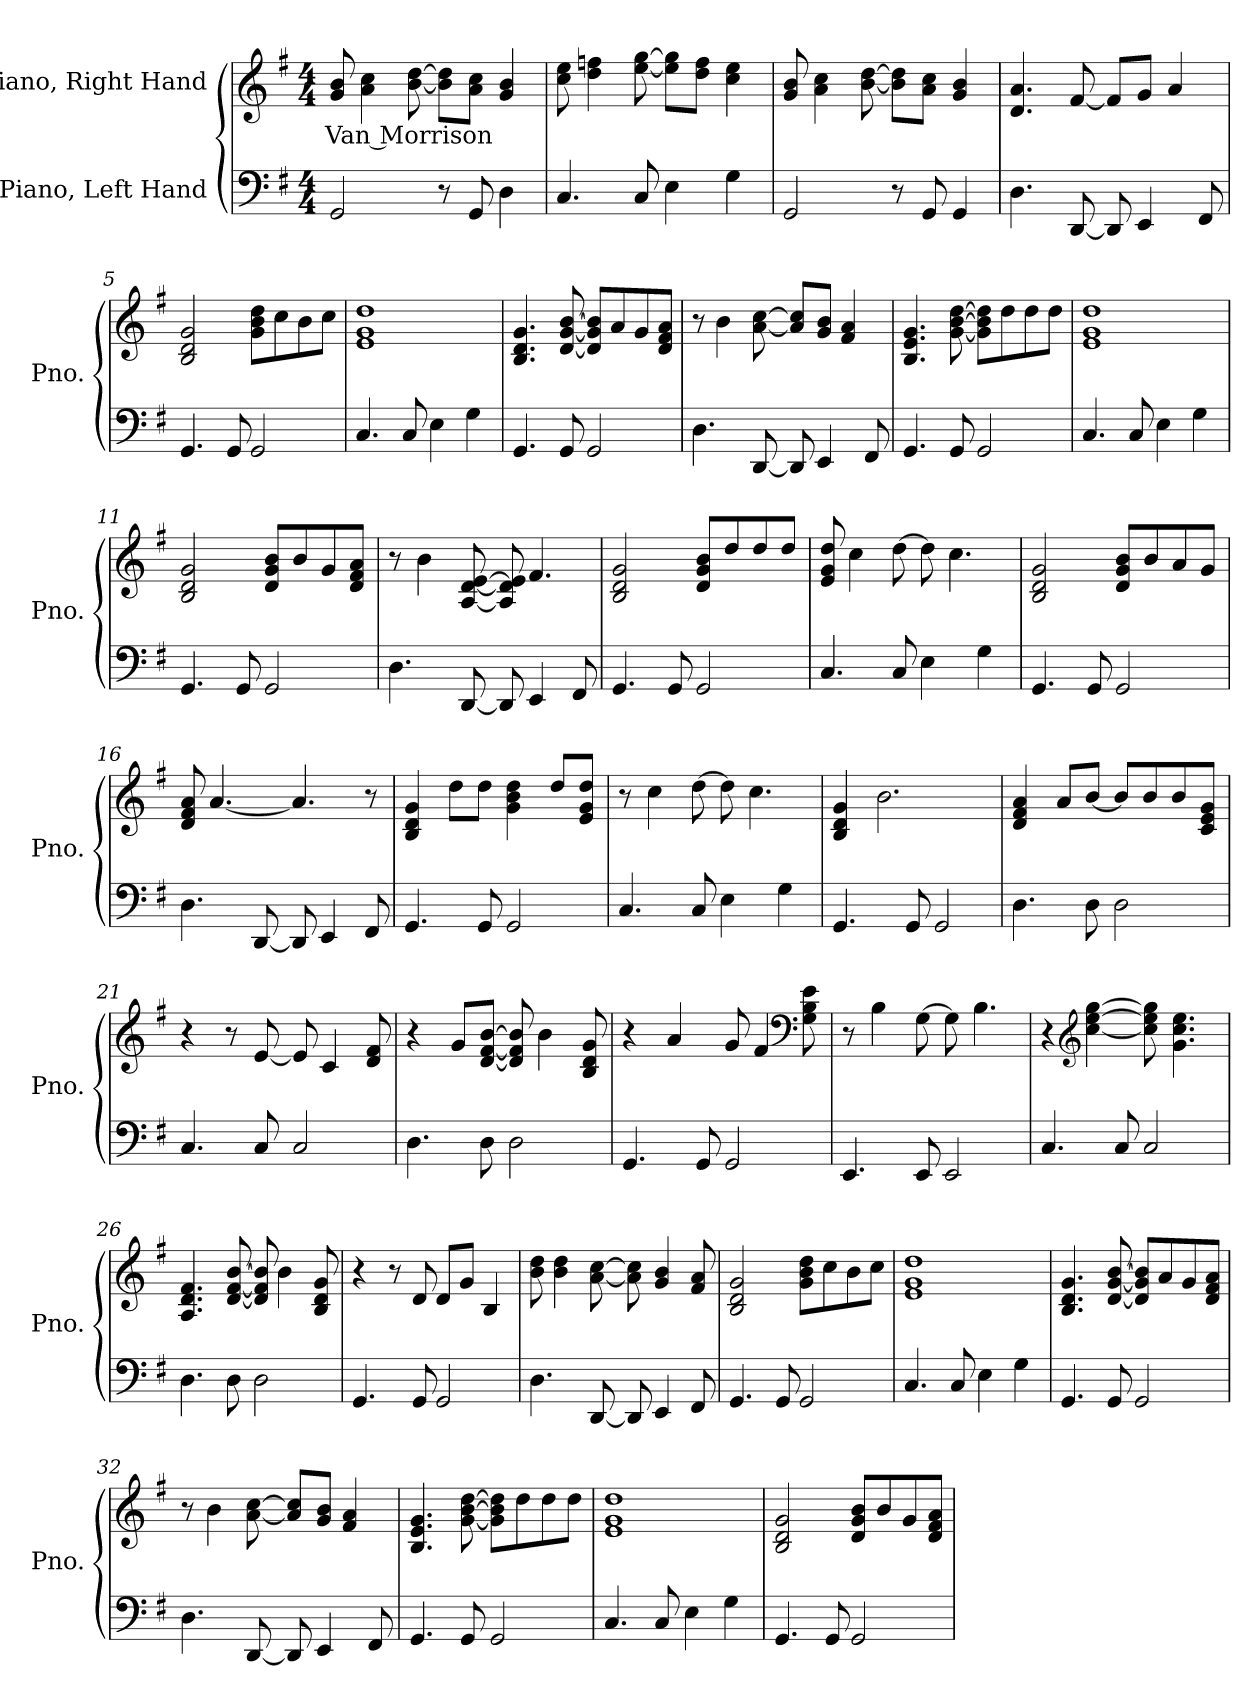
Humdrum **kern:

**kern	**kern	**text
*part2	*part1	*part1
*staff2	*staff1	*staff1
*I"Piano, Left Hand	*I"Piano, Right Hand	*
*I'Pno.	*I'Pno.	*
*clefF4	*clefG2	*
*k[f#]	*k[f#]	*
*M4/4	*M4/4	*
*MM120	*MM120	*
=1	=1	=1
!	!	!LO:LY:b
2GG/	8g/ 8b/	Van Morrison
.	4a\ 4cc\	.
.	[8b\ [8dd\	.
8r	8b\] 8dd\]L	.
8GG/	8a\ 8cc\J	.
4D\	4g/ 4b/	.
=2	=2	=2
4.C/	8cc\ 8ee\	.
.	4dd\ 4ffn\	.
8C/	[8ee\ [8gg\	.
4E\	8ee\] 8gg\]L	.
.	8dd\ 8ff\J	.
4G\	4cc\ 4ee\	.
=3	=3	=3
2GG/	8g/ 8b/	.
.	4a\ 4cc\	.
.	[8b\ [8dd\	.
8r	8b\] 8dd\]L	.
8GG/	8a\ 8cc\J	.
4GG/	4g/ 4b/	.
!!LO:LB:g=z
=4	=4	=4
4.D\	4.d/ 4.a/	.
[8DD/	[8f#/	.
8DD/]	8f#/L]	.
4EE/	8g/J	.
.	4a/	.
8FF#/	.	.
=5	=5	=5
4.GG/	2B/ 2d/ 2g/	.
8GG/	.	.
2GG/	8g\ 8b\ 8dd\L	.
.	8cc\	.
.	8b\	.
.	8cc\J	.
=6	=6	=6
4.C/	1e 1g 1dd	.
8C/	.	.
4E\	.	.
4G\	.	.
=7	=7	=7
4.GG/	4.B/ 4.d/ 4.g/	.
8GG/	[8d/ [8g/ [8b/	.
2GG/	8d/] 8g/] 8b/]L	.
.	8a/	.
.	8g/	.
.	8d/ 8f#/ 8a/J	.
=8	=8	=8
4.D\	8r	.
.	4b\	.
[8DD/	[8a\ [8cc\	.
8DD/]	8a/] 8cc/]L	.
4EE/	8g/ 8b/J	.
.	4f#/ 4a/	.
8FF#/	.	.
!!LO:LB:g=z
=9	=9	=9
4.GG/	4.B/ 4.e/ 4.g/	.
8GG/	[8g\ [8b\ [8dd\	.
2GG/	8g\] 8b\] 8dd\]L	.
.	8dd\	.
.	8dd\	.
.	8dd\J	.
=10	=10	=10
4.C/	1e 1g 1dd	.
8C/	.	.
4E\	.	.
4G\	.	.
=11	=11	=11
4.GG/	2B/ 2d/ 2g/	.
8GG/	.	.
2GG/	8d/ 8g/ 8b/L	.
.	8b/	.
.	8g/	.
.	8d/ 8f#/ 8a/J	.
=12	=12	=12
4.D\	8r	.
.	4b\	.
[8DD/	[8A/ [8d/ [8e/	.
8DD/]	8A/] 8d/] 8e/]	.
4EE/	4.f#/	.
8FF#/	.	.
=13	=13	=13
4.GG/	2B/ 2d/ 2g/	.
8GG/	.	.
2GG/	8d/ 8g/ 8b/L	.
.	8dd/	.
.	8dd/	.
.	8dd/J	.
!!LO:LB:g=z
=14	=14	=14
4.C/	8e/ 8g/ 8dd/	.
.	4cc\	.
8C/	[8dd\	.
4E\	8dd\]	.
.	4.cc\	.
4G\	.	.
=15	=15	=15
4.GG/	2B/ 2d/ 2g/	.
8GG/	.	.
2GG/	8d/ 8g/ 8b/L	.
.	8b/	.
.	8a/	.
.	8g/J	.
=16	=16	=16
4.D\	8d/ 8f#/ 8a/	.
.	[4.a/	.
[8DD/	.	.
8DD/]	4.a/]	.
4EE/	.	.
8FF#/	8r	.
=17	=17	=17
4.GG/	4B/ 4d/ 4g/	.
.	8dd\L	.
8GG/	8dd\J	.
2GG/	4g\ 4b\ 4dd\	.
.	8dd/L	.
.	8e/ 8g/ 8dd/J	.
=18	=18	=18
4.C/	8r	.
.	4cc\	.
8C/	[8dd\	.
4E\	8dd\]	.
.	4.cc\	.
4G\	.	.
=19	=19	=19
4.GG/	4B/ 4d/ 4g/	.
.	2.b\	.
8GG/	.	.
2GG/	.	.
!!LO:LB:g=z
=20	=20	=20
4.D\	4d/ 4f#/ 4a/	.
.	8a/L	.
8D\	[8b/J	.
2D\	8b/L]	.
.	8b/	.
.	8b/	.
.	8c/ 8e/ 8g/J	.
=21	=21	=21
4.C/	4r	.
.	8r	.
8C/	[8e/	.
2C/	8e/]	.
.	4c/	.
.	8d/ 8f#/	.
=22	=22	=22
4.D\	4r	.
.	8g/L	.
8D\	[8d/ [8f#/ [8b/J	.
2D\	8d/] 8f#/] 8b/]	.
.	4b\	.
.	8B/ 8d/ 8g/	.
=23	=23	=23
4.GG/	4r	.
.	4a/	.
8GG/	.	.
2GG/	8g/	.
.	4f#/	.
*	*clefF4	*
.	8G\ 8B\ 8e\	.
=24	=24	=24
4.EE/	8r	.
.	4B\	.
8EE/	[8G\	.
2EE/	8G\]	.
.	4.B\	.
!!LO:LB:g=z
=25	=25	=25
4.C/	4r	.
*	*clefG2	*
.	[4cc\ [4ee\ [4gg\	.
8C/	.	.
2C/	8cc\] 8ee\] 8gg\]	.
.	4.g\ 4.cc\ 4.ee\	.
=26	=26	=26
4.D\	4.A/ 4.d/ 4.f#/	.
8D\	[8d/ [8f#/ [8b/	.
2D\	8d/] 8f#/] 8b/]	.
.	4b\	.
.	8B/ 8d/ 8g/	.
=27	=27	=27
4.GG/	4r	.
.	8r	.
8GG/	8d/	.
2GG/	8d/L	.
.	8g/J	.
.	4B/	.
=28	=28	=28
4.D\	8b\ 8dd\	.
.	4b\ 4dd\	.
[8DD/	[8a\ [8cc\	.
8DD/]	8a\] 8cc\]	.
4EE/	4g/ 4b/	.
8FF#/	8f#/ 8a/	.
=29	=29	=29
4.GG/	2B/ 2d/ 2g/	.
8GG/	.	.
2GG/	8g\ 8b\ 8dd\L	.
.	8cc\	.
.	8b\	.
.	8cc\J	.
!!LO:PB:g=z
=30	=30	=30
4.C/	1e 1g 1dd	.
8C/	.	.
4E\	.	.
4G\	.	.
=31	=31	=31
4.GG/	4.B/ 4.d/ 4.g/	.
8GG/	[8d/ [8g/ [8b/	.
2GG/	8d/] 8g/] 8b/]L	.
.	8a/	.
.	8g/	.
.	8d/ 8f#/ 8a/J	.
=32	=32	=32
4.D\	8r	.
.	4b\	.
[8DD/	[8a\ [8cc\	.
8DD/]	8a/] 8cc/]L	.
4EE/	8g/ 8b/J	.
.	4f#/ 4a/	.
8FF#/	.	.
=33	=33	=33
4.GG/	4.B/ 4.e/ 4.g/	.
8GG/	[8g\ [8b\ [8dd\	.
2GG/	8g\] 8b\] 8dd\]L	.
.	8dd\	.
.	8dd\	.
.	8dd\J	.
=34	=34	=34
4.C/	1e 1g 1dd	.
8C/	.	.
4E\	.	.
4G\	.	.
!!LO:LB:g=z
=35	=35	=35
4.GG/	2B/ 2d/ 2g/	.
8GG/	.	.
2GG/	8d/ 8g/ 8b/L	.
.	8b/	.
.	8g/	.
.	8d/ 8f#/ 8a/J	.
=	=	=
*-	*-	*-
